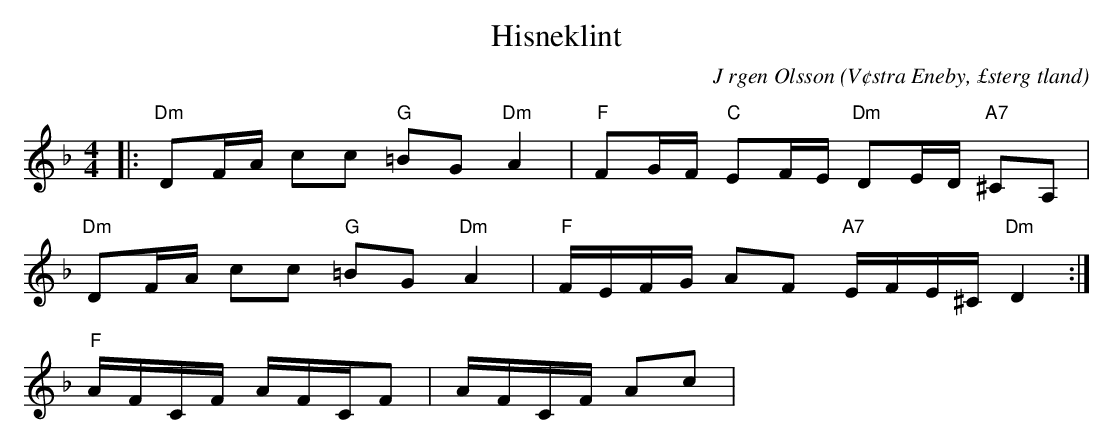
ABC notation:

X:1
T:Hisneklint
C:J rgen Olsson
O:V¢stra Eneby, £sterg tland
Q:80
M:4/4
L:1/8
K:Dm
|:"Dm"DF/A/ cc "G"=BG"Dm"A2|"F"FG/F/ "C"EF/E/ "Dm"DE/D/ "A7"^CA,|
"Dm"DF/A/ cc "G"=BG"Dm"A2|"F"F/E/F/G/ AF "A7"E/F/E/^C/ "Dm"D2 :|
"F" A/F/C/F/ A/F/C/F | A/F/C/F/ Ac|
